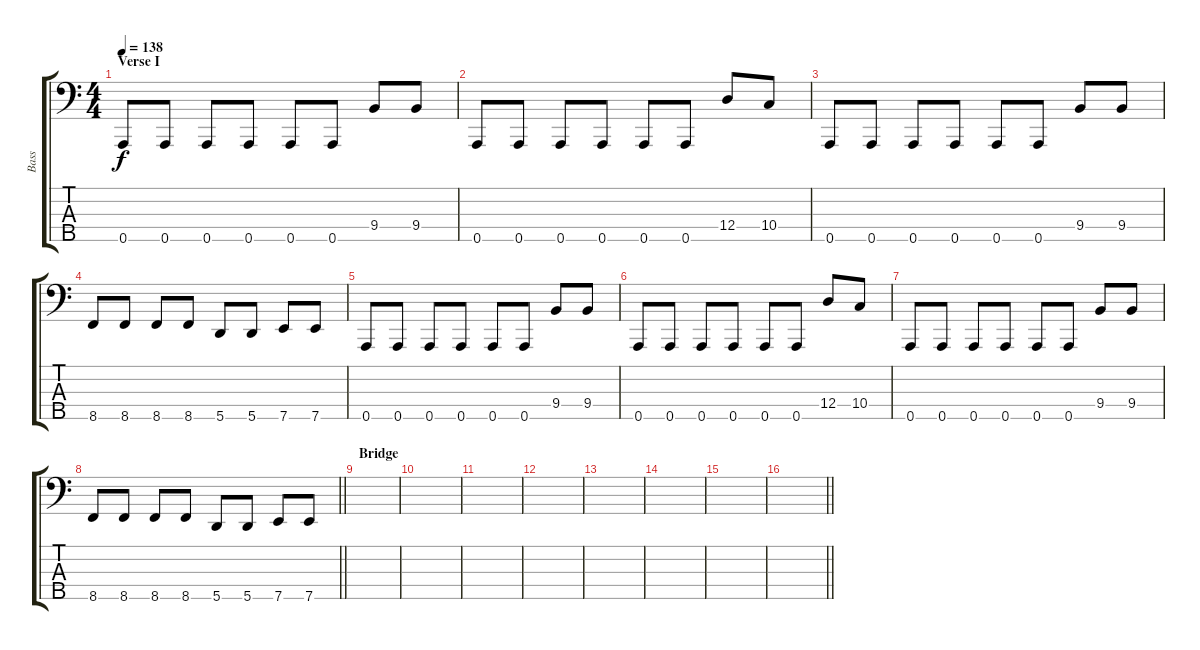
\track ("Bass" "Bass") {instrument electricbasspick}
\staff {score tabs}
\tuning (F2 C2 G1 D1 A0) {hide}
\ts (4 4)
\section ("" "Verse I")
\tempo 138
\clef f4
\ks c
0.5.8{dy f} 0.5.8 0.5.8 0.5.8 0.5.8 0.5.8 9.4.8 9.4.8 |
0.5.8 0.5.8 0.5.8 0.5.8 0.5.8 0.5.8 12.4.8 10.4.8 |
0.5.8 0.5.8 0.5.8 0.5.8 0.5.8 0.5.8 9.4.8 9.4.8 |
8.5.8 8.5.8 8.5.8 8.5.8 5.5.8 5.5.8 7.5.8 7.5.8 |
0.5.8 0.5.8 0.5.8 0.5.8 0.5.8 0.5.8 9.4.8 9.4.8 |
0.5.8 0.5.8 0.5.8 0.5.8 0.5.8 0.5.8 12.4.8 10.4.8 |
0.5.8 0.5.8 0.5.8 0.5.8 0.5.8 0.5.8 9.4.8 9.4.8 |
\barLineRight lightlight
8.5.8 8.5.8 8.5.8 8.5.8 5.5.8 5.5.8 7.5.8 7.5.8 |
\section ("" "Bridge")
|
|
|
|
|
|
|
\barLineRight lightlight
